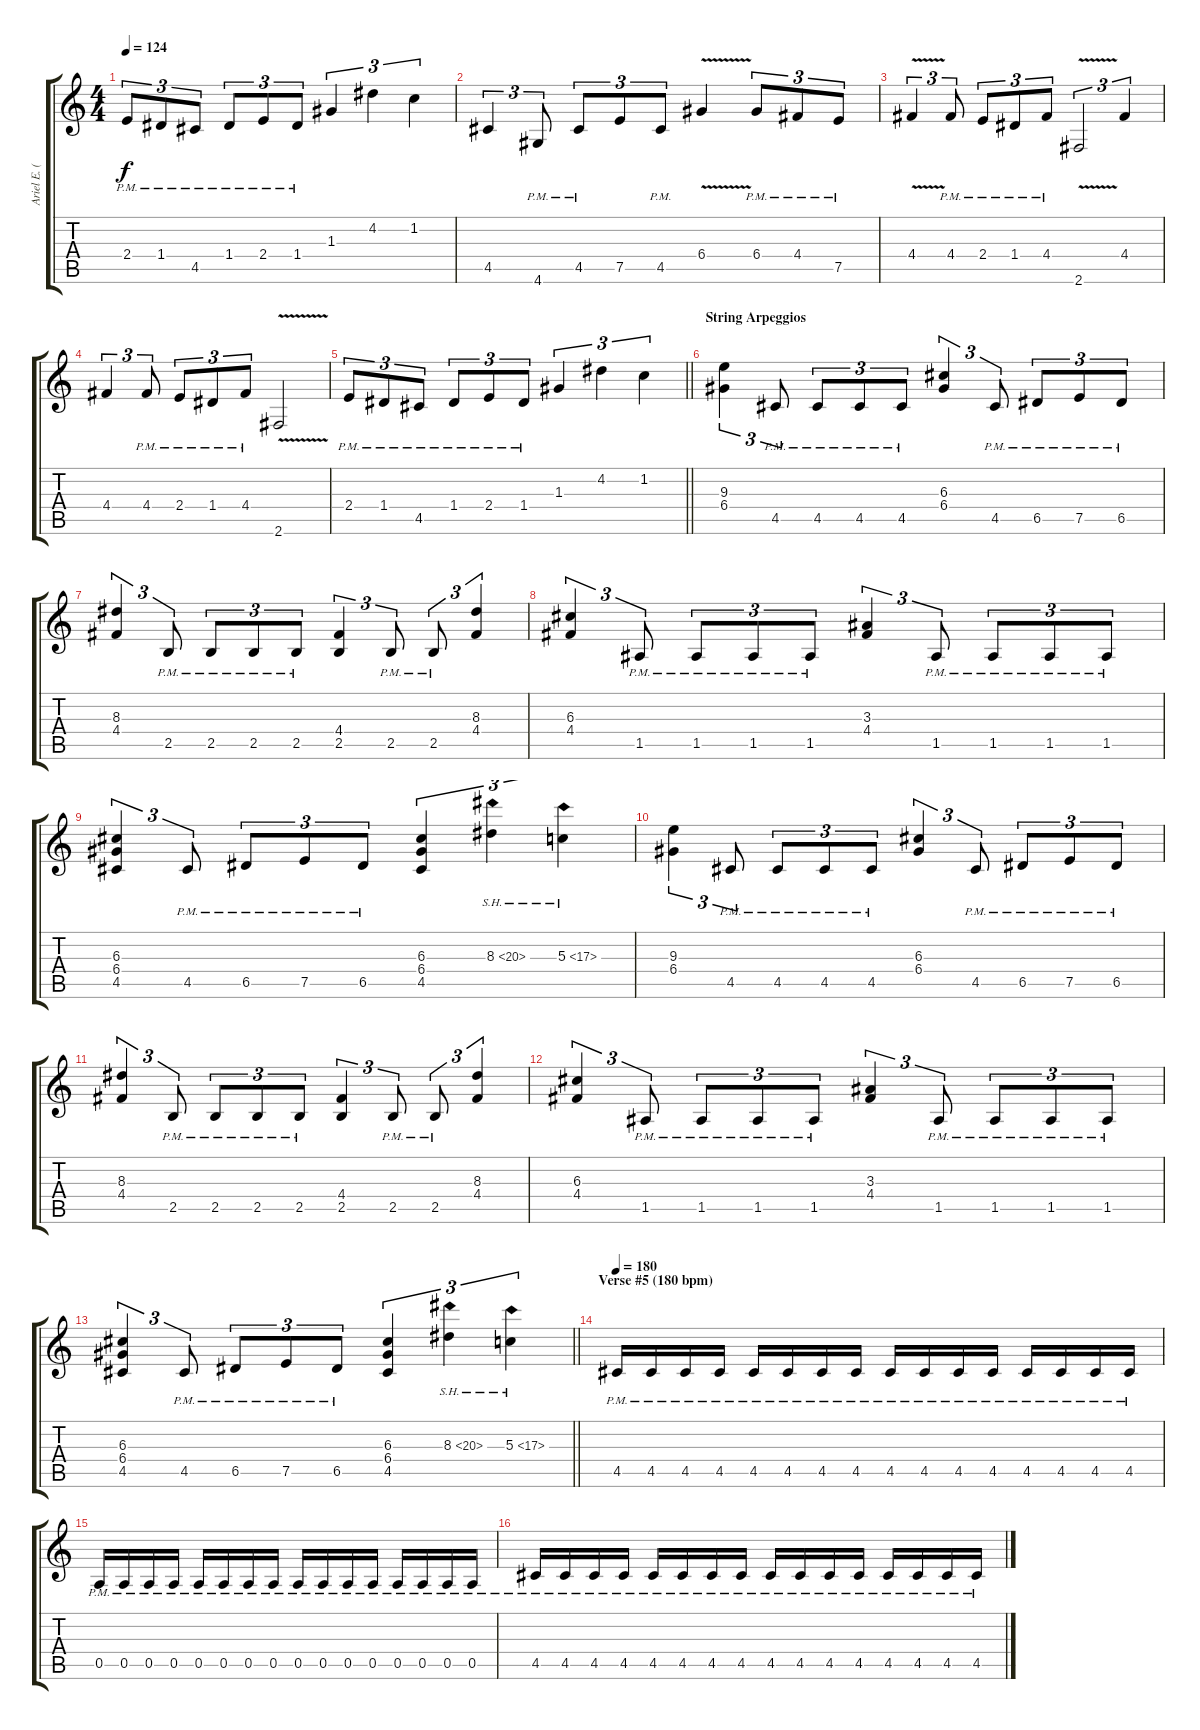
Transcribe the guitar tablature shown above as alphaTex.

\track ("Ariel E. (Lead Guitar)" "Ariel E. (") {instrument overdrivenguitar}
\staff {score tabs}
\tuning (E4 B3 G3 D3 A2 E2) {hide}
\ts (4 4)
\tempo 124
\clef g2
\ks c
2.4{pm}.8{tu (3 2) dy f} 1.4{pm}.8{tu (3 2)} 4.5{pm}.8{tu (3 2)} 1.4{pm}.8{tu (3 2)} 2.4{pm}.8{tu (3 2)} 1.4{pm}.8{tu (3 2)} 1.3.4{tu (3 2)} 4.2.4{tu (3 2)} 1.2.4{tu (3 2)} |
4.5.4{tu (3 2)} 4.6{pm}.8{tu (3 2)} 4.5{pm}.8{tu (3 2)} 7.5.8{tu (3 2)} 4.5{pm}.8{tu (3 2)} 6.4{v}.4 6.4{pm}.8{tu (3 2)} 4.4{pm}.8{tu (3 2)} 7.5{pm}.8{tu (3 2)} |
4.4{v}.4{tu (3 2)} 4.4{pm}.8{tu (3 2)} 2.4{pm}.8{tu (3 2)} 1.4{pm}.8{tu (3 2)} 4.4{pm}.8{tu (3 2)} 2.6{v}.2{tu (3 2)} 4.4.4{tu (3 2)} |
4.4.4{tu (3 2)} 4.4{pm}.8{tu (3 2)} 2.4{pm}.8{tu (3 2)} 1.4{pm}.8{tu (3 2)} 4.4{pm}.8{tu (3 2)} 2.6{v}.2 |
\barLineRight lightlight
2.4{pm}.8{tu (3 2)} 1.4{pm}.8{tu (3 2)} 4.5{pm}.8{tu (3 2)} 1.4{pm}.8{tu (3 2)} 2.4{pm}.8{tu (3 2)} 1.4{pm}.8{tu (3 2)} 1.3.4{tu (3 2)} 4.2.4{tu (3 2)} 1.2.4{tu (3 2)} |
\section ("" "String Arpeggios")
(9.3 6.4).4{tu (3 2)} 4.5{pm}.8{tu (3 2)} 4.5{pm}.8{tu (3 2)} 4.5{pm}.8{tu (3 2)} 4.5{pm}.8{tu (3 2)} (6.3 6.4).4{tu (3 2)} 4.5{pm}.8{tu (3 2)} 6.5{pm}.8{tu (3 2)} 7.5{pm}.8{tu (3 2)} 6.5{pm}.8{tu (3 2)} |
(8.3 4.4).4{tu (3 2)} 2.5{pm}.8{tu (3 2)} 2.5{pm}.8{tu (3 2)} 2.5{pm}.8{tu (3 2)} 2.5{pm}.8{tu (3 2)} (4.4 2.5).4{tu (3 2)} 2.5{pm}.8{tu (3 2)} 2.5{pm}.8{tu (3 2)} (8.3 4.4).4{tu (3 2)} |
(6.3 4.4).4{tu (3 2)} 1.5{pm}.8{tu (3 2)} 1.5{pm}.8{tu (3 2)} 1.5{pm}.8{tu (3 2)} 1.5{pm}.8{tu (3 2)} (3.3 4.4).4{tu (3 2)} 1.5{pm}.8{tu (3 2)} 1.5{pm}.8{tu (3 2)} 1.5{pm}.8{tu (3 2)} 1.5{pm}.8{tu (3 2)} |
(6.3 6.4 4.5).4{tu (3 2)} 4.5{pm}.8{tu (3 2)} 6.5{pm}.8{tu (3 2)} 7.5{pm}.8{tu (3 2)} 6.5{pm}.8{tu (3 2)} (6.3 6.4 4.5).4{tu (3 2)} 8.3{sh 12}.4{tu (3 2)} 5.3{sh 12}.4{tu (3 2)} |
(9.3 6.4).4{tu (3 2)} 4.5{pm}.8{tu (3 2)} 4.5{pm}.8{tu (3 2)} 4.5{pm}.8{tu (3 2)} 4.5{pm}.8{tu (3 2)} (6.3 6.4).4{tu (3 2)} 4.5{pm}.8{tu (3 2)} 6.5{pm}.8{tu (3 2)} 7.5{pm}.8{tu (3 2)} 6.5{pm}.8{tu (3 2)} |
(8.3 4.4).4{tu (3 2)} 2.5{pm}.8{tu (3 2)} 2.5{pm}.8{tu (3 2)} 2.5{pm}.8{tu (3 2)} 2.5{pm}.8{tu (3 2)} (4.4 2.5).4{tu (3 2)} 2.5{pm}.8{tu (3 2)} 2.5{pm}.8{tu (3 2)} (8.3 4.4).4{tu (3 2)} |
(6.3 4.4).4{tu (3 2)} 1.5{pm}.8{tu (3 2)} 1.5{pm}.8{tu (3 2)} 1.5{pm}.8{tu (3 2)} 1.5{pm}.8{tu (3 2)} (3.3 4.4).4{tu (3 2)} 1.5{pm}.8{tu (3 2)} 1.5{pm}.8{tu (3 2)} 1.5{pm}.8{tu (3 2)} 1.5{pm}.8{tu (3 2)} |
\barLineRight lightlight
(6.3 6.4 4.5).4{tu (3 2)} 4.5{pm}.8{tu (3 2)} 6.5{pm}.8{tu (3 2)} 7.5{pm}.8{tu (3 2)} 6.5{pm}.8{tu (3 2)} (6.3 6.4 4.5).4{tu (3 2)} 8.3{sh 12}.4{tu (3 2)} 5.3{sh 12}.4{tu (3 2)} |
\section ("" "Verse #5 (180 bpm)")
\tempo 180
4.5{pm}.16 4.5{pm}.16 4.5{pm}.16 4.5{pm}.16 4.5{pm}.16 4.5{pm}.16 4.5{pm}.16 4.5{pm}.16 4.5{pm}.16 4.5{pm}.16 4.5{pm}.16 4.5{pm}.16 4.5{pm}.16 4.5{pm}.16 4.5{pm}.16 4.5{pm}.16 |
0.5{pm}.16 0.5{pm}.16 0.5{pm}.16 0.5{pm}.16 0.5{pm}.16 0.5{pm}.16 0.5{pm}.16 0.5{pm}.16 0.5{pm}.16 0.5{pm}.16 0.5{pm}.16 0.5{pm}.16 0.5{pm}.16 0.5{pm}.16 0.5{pm}.16 0.5{pm}.16 |
4.5{pm}.16 4.5{pm}.16 4.5{pm}.16 4.5{pm}.16 4.5{pm}.16 4.5{pm}.16 4.5{pm}.16 4.5{pm}.16 4.5{pm}.16 4.5{pm}.16 4.5{pm}.16 4.5{pm}.16 4.5{pm}.16 4.5{pm}.16 4.5{pm}.16 4.5{pm}.16
